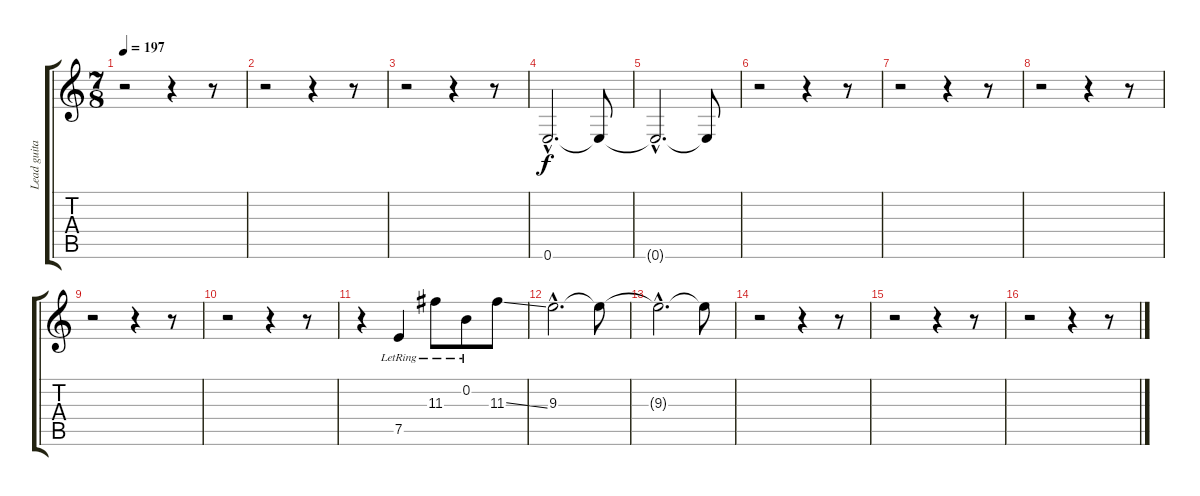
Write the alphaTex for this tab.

\track ("Lead guitar" "Lead guita") {instrument overdrivenguitar}
\staff {score tabs}
\tuning (E4 B3 G3 D3 A2 E2) {hide}
\ts (7 8)
\tempo 197
\clef g2
\ks c
r.2{dy f} r.4 r.8 |
r.2 r.4 r.8 |
r.2 r.4 r.8 |
0.6{hac}.2{d volume 13 instrument electricguitarjazz} 0.6{t}.8 |
0.6{hac t}.2{d instrument electricguitarjazz} 0.6{t}.8 |
r.2 r.4 r.8 |
r.2 r.4 r.8 |
r.2 r.4 r.8 |
r.2 r.4 r.8 |
r.2 r.4 r.8 |
r.4{volume 16 instrument electricguitarjazz} 7.5{lr}.4 11.3{lr}.8 0.2{lr}.8 11.3{ss}.8 |
9.3{hac}.2{d instrument electricguitarjazz} 9.3{t}.8 |
9.3{hac t}.2{d instrument electricguitarjazz} 9.3{t}.8 |
r.2 r.4 r.8 |
r.2 r.4 r.8 |
r.2 r.4 r.8
